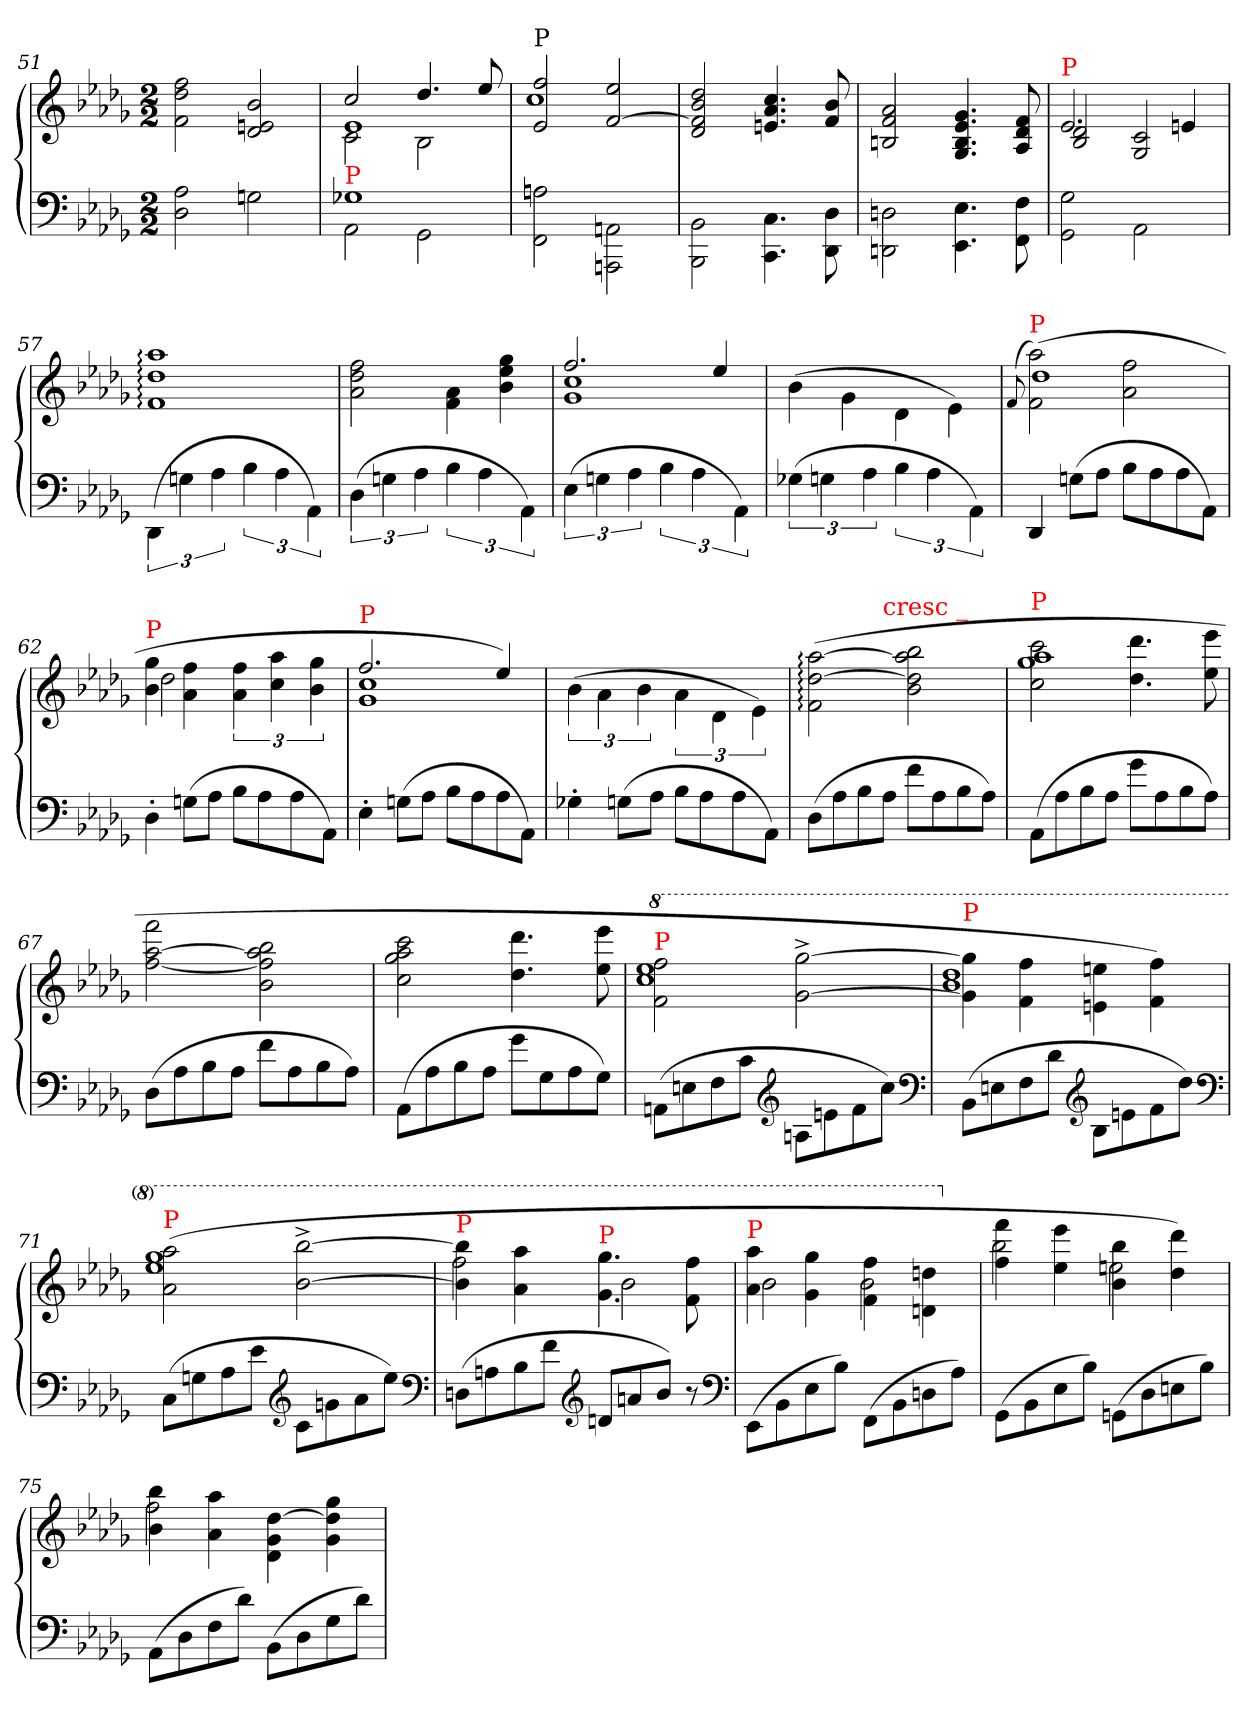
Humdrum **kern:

**kern	**kern
*part1	*part1
*staff2	*staff1
*clefF4	*clefG2
*k[b-e-a-d-g-]	*k[b-e-a-d-g-]
*b-:	*b-:
*M2/2	*M2/2
=51	=51
2A-\ 2D-\	2ff\ 2dd-\ 2f\
2Gn\	2b-/ 2en/ 2d-/
=52	=52
*^	*^
*	*	*	*^
!LO:TX:a:color=red:t=P	!	!	!	!
1G-X	2AA-\	2cc	1e-	2c\
.	2GG-\	4.dd-/	.	2B-\
.	.	8ee-/	.	.
*v	*v	*	*	*
*	*	*v	*v
=53	=53	=53
!	!LO:TX:a:t=P	!
2An\ 2FF\	2ff/ 2e-/	1cc
2AAn\ 2AAAn\	2ee-/ [2f/	.
*	*v	*v
=54	=54
2BB-\ 2BBB-\	2dd-/ 2b-/ 2f]/ 2d-/
4.C\ 4.CC\	4.cc/ 4.a-/ 4.en/
8D-\ 8DD-\	8b-/ 8f/
=55	=55
2Dn\ 2DDn\	2a-/ 2f/ 2Bn/
4.E-\ 4.EE-\	4.g-/ 4.e-/ 4.B/ 4.G-/
8F\ 8FF\	8f/ 8d-/ 8A-/
=56	=56
*	*^
!	!LO:TX:a:color=red:t=P	!
2G-\ 2GG-\	2.e-/	2d-/ 2B-/
2AA-\	.	2c/ 2G-/
.	4en/	.
*	*v	*v
=57	=57
(>6DD-\	1aa-: 1dd-: 1f:
6Gn\	.
6A-\	.
6B-\	.
6A-\	.
6AA-\)	.
=58	=58
(>6D-\	2ff\ 2dd-\ 2a-\
6Gn\	.
6A-\	.
6B-\	4a-\ 4f\
6A-\	.
.	4gg-\ 4ee-\ 4b-\
6AA-\)	.
=59	=59
*	*^
(>6E-\	2.ff/	1cc 1g-
6Gn\	.	.
6A-\	.	.
6B-\	.	.
6A-\	.	.
.	4ee-/	.
6AA-\)	.	.
*	*v	*v
=60	=60
(>6G-X\	(>4b-\
6Gn\	.
.	4g-\
6A-\	.
6B-\	4d-\
6A-\	.
.	4e-\)
6AA-\)	.
=61	=61
.	(>8qqf/
*	*^
!	!LO:TX:a:color=red:t=P	!
4DD-/	(>2aa-\ 2f\)	1dd-
(>8Gn\L	.	.
8A-J	.	.
8B-\L	2ff\ 2a-\	.
8A-	.	.
8A-	.	.
8AA-J)	.	.
=62	=62	=62
!	!LO:TX:a:color=red:t=P	!
4D-'>\	4gg-\ 4b-\	2dd-\
(>8Gn\L	4ff\ 4a-\	.
8A-J	.	.
8B-\L	6ff\ 6a-\	2ryy
8A-	.	.
.	6aa-\ 6cc\	.
8A-	.	.
.	6gg-\ 6b-\	.
8AA-J)	.	.
=63	=63	=63
!	!LO:TX:a:color=red:t=P	!
4E-'\	2.ff/	1cc 1g-
(>8Gn\L	.	.
8A-J	.	.
8B-\L	.	.
8A-	.	.
8A-	4ee-/)	.
8AA-J)	.	.
*	*v	*v
=64	=64
4G-X'\	(6b-\
.	6a-\
(>8Gn\L	.
.	6b-\
8A-J	.
8B-\L	6a-\
8A-	.
.	6d-\
8A-	.
.	6e-\)
8AA-J)	.
=65	=65
*	*^
(>8D-\L	(>[2aa-:\ [2dd-:\ 2f:\	4.ryy
8A-	.	.
8B-	.	.
!	!	!LO:TX:a:color=red:t=cresc _
8A-J	.	2ryy
8f\L	2bb-\ 2aa-]\ 2dd-]\ 2b-\	.
8A-	.	.
8B-	.	.
8A-J)	.	8ryy
=66	=66	=66
!	!LO:TX:a:color=red:t=P	!
(>8AA-L	2ccc\ 2cc\	1aa- 1gg-
8A-	.	.
8B-	.	.
8A-J	.	.
8g-L	4.ddd-\ 4.dd-\	.
8A-	.	.
8B-	.	.
8A-J)	8eee-\ 8ee-\	.
*	*v	*v
=67	=67
(>8D-L	2fff\ [2aa-\ [2ff\
8A-	.
8B-	.
8A-J	.
8fL	2bb-\ 2aa-]\ 2ff]\ 2b-\
8A-	.
8B-	.
8A-J)	.
=68	=68
(>8AA-L	2ccc\ 2aa-\ 2gg-\ 2cc\
8A-	.
8B-	.
8A-J	.
8g-L	4.ddd-\ 4.dd-\
8G-	.
8A-	.
8G-J)	8eee-\ 8ee-\
=69	=69
*	*8va
*	*^
!	!LO:TX:a:color=red:t=P	!
(>8AAn\L	2fff\ 2ff\	1eee- 1ccc
8En	.	.
8F	.	.
8cJ	.	.
*clefG2	*	*
8An\L	[2ggg-^>\ [2gg-^>\	.
8e	.	.
8f	.	.
8ccJ)	.	.
*clefF4	*	*
=70	=70	=70
!	!LO:TX:a:color=red:t=P	!
(>8BB-\L	4ggg-]\ 4gg-]\	1ddd- 1bb-
8En	.	.
8F	4fff\ 4ff\	.
8d-J	.	.
*clefG2	*	*
8B-\L	4eeen\ 4een\	.
8en	.	.
8f	4fff\ 4ff\)	.
8dd-J)	.	.
*clefF4	*	*
=71	=71	=71
!	!LO:TX:a:color=red:t=P	!
(>8C\L	(>2aaa-\ 2aa-\	1ggg- 1eee-
8Gn	.	.
8A-	.	.
8e-J	.	.
*clefG2	*	*
8c\L	[2bbb-^>\ [2bb-^>\	.
8gn	.	.
8a-	.	.
8ee-J)	.	.
*clefF4	*	*
=72	=72	=72
!	!LO:TX:a:color=red:t=P	!
(>8Dn\L	4bbb-]\ 4bb-]\	2fff\
8An	.	.
8B-	4aaa-\ 4aa-\	.
8fJ	.	.
*clefG2	*	*
!	!LO:TX:a:color=red:t=P	!
8dn/L	4.ggg-\ 4.gg-\	2bb-\
8an	.	.
8b-J)	.	.
8r	8fff\ 8ff\	.
*clefF4	*	*
=73	=73	=73
!	!LO:TX:a:color=red:t=P	!
(>8EE-\L	4aaa-\ 4aa-\	2bb-\
8BB-	.	.
8E-	4ggg-\ 4gg-\	.
8B-J)	.	.
(>8FF\L	4fff\ 4ff\	2bb-\
8BB-	.	.
8Dn	4dddn\ 4ddn\	.
8A-J)	.	.
=74	=74	=74
*	*X8va	*
(>8GG-\L	4fff\ 4ff\	2bb-
8BB-	.	.
8E-	4eee-\ 4ee-\	.
8B-J)	.	.
(>8GGn\L	4bb-\ 4b-\	2een
8D-	.	.
8En	4ddd-\ 4dd-\)	.
8B-J)	.	.
=75	=75	=75
(>8AA-\L	4bb-\ 4b-\	2ff\
8D-	.	.
8F	4aa-\ 4a-\	.
8d-J)	.	.
(>8BB-\L	[4dd-\ 4g-\ 4d-\	2ryy
8D-	.	.
8G-	4gg-\ 4dd-]\ 4g-\	.
8d-J)	.	.
*	*v	*v
=	=
*-	*-
